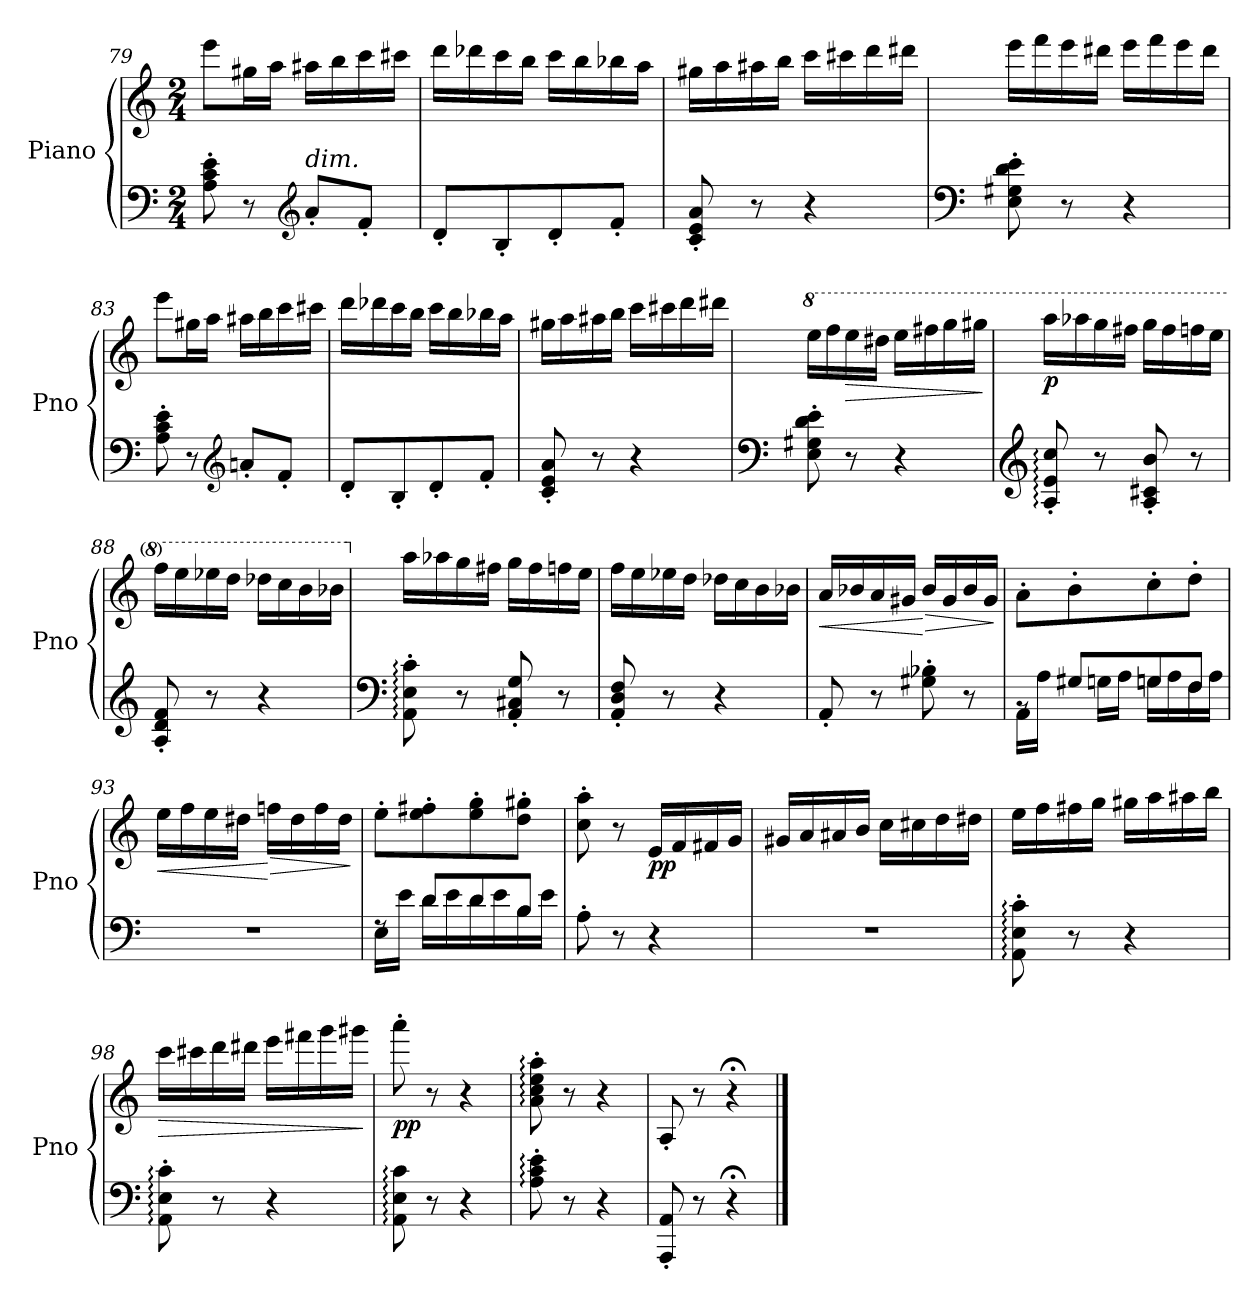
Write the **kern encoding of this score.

**kern	**kern	**dynam
*part1	*part1	*part1
*staff2	*staff1	*staff1/2
*I"Piano	*	*
*I'Pno	*	*
!!LO:LB:g=z
*clefF4	*clefG2	*
*k[]	*k[]	*
*M2/4	*M2/4	*
=79	=79	=79
8A\' 8c\' 8e\'	8eee\L	.
8r	16gg#X\L	.
.	16aa\JJ	.
*clefG2	*	*
!LO:TX:a:i:t=dim.	!	!
8a'/L	16aa#X\LL	.
.	16bb\	.
8f'/J	16ccc\	.
.	16ccc#X\JJ	.
=80	=80	=80
8d'/L	16ddd\LL	.
.	16ddd-X\	.
8B'/	16ccc\	.
.	16bb\JJ	.
8d'/	16ccc\LL	.
.	16bb\	.
8f'/J	16bb-X\	.
.	16aa\JJ	.
=81	=81	=81
8c/' 8e/' 8a/'	16gg#X\LL	.
.	16aa\	.
8r	16aa#X\	.
.	16bb\JJ	.
4r	16ccc\LL	.
.	16ccc#X\	.
.	16ddd\	.
.	16ddd#X\JJ	.
=82	=82	=82
*clefF4	*	*
8E\' 8G#X\' 8d\' 8e\'	16eee\LL	.
.	16fff\	.
8r	16eee\	.
.	16ddd#X\JJ	.
4r	16eee\LL	.
.	16fff\	.
.	16eee\	.
.	16ddd#\JJ	.
!!LO:PB:g=z
=83	=83	=83
8A\' 8c\' 8e\'	8eee\L	.
8r	16gg#X\L	.
.	16aa\JJ	.
*clefG2	*	*
8an'/L	16aa#X\LL	.
.	16bb\	.
8f'/J	16ccc\	.
.	16ccc#X\JJ	.
=84	=84	=84
8d'/L	16ddd\LL	.
.	16ddd-X\	.
8B'/	16ccc\	.
.	16bb\JJ	.
8d'/	16ccc\LL	.
.	16bb\	.
8f'/J	16bb-X\	.
.	16aa\JJ	.
=85	=85	=85
8c/' 8e/' 8a/'	16gg#X\LL	.
.	16aa\	.
8r	16aa#X\	.
.	16bb\JJ	.
4r	16ccc\LL	.
.	16ccc#X\	.
.	16ddd\	.
.	16ddd#X\JJ	.
=86	=86	=86
*clefF4	*	*
*	*8va	*
8E\' 8G#X\' 8d\' 8e\'	16eee\LL	.
.	16fff\	.
!	!	!LO:HP:b
8r	16eee\	>
.	16ddd#X\JJ	.
4r	16eee\LL	.
.	16fff#X\	.
.	16ggg\	.
.	16ggg#X\JJ	.
.	.	]
!!LO:LB:g=z
=87	=87	=87
*clefG2	*	*
!	!	!LO:DY:b
8A/:' 8e/:' 8cc/:'	16aaa\LL	p
.	16aaa-X\	.
8r	16ggg\	.
.	16fff#X\JJ	.
8A/' 8c#X/' 8b/'	16ggg\LL	.
.	16fff#\	.
8r	16fffn\	.
.	16eee\JJ	.
=88	=88	=88
8A/' 8d/' 8f/'	16fff\LL	.
.	16eee\	.
8r	16eee-X\	.
.	16ddd\JJ	.
4r	16ddd-X\LL	.
.	16ccc\	.
.	16bb\	.
.	16bb-X\JJ	.
=89	=89	=89
*clefF4	*	*
*	*X8va	*
8AA\:' 8E\:' 8c\:'	16aa\LL	.
.	16aa-X\	.
8r	16gg\	.
.	16ff#X\JJ	.
8AA/' 8C#X/' 8G/'	16gg\LL	.
.	16ff#\	.
8r	16ffn\	.
.	16ee\JJ	.
=90	=90	=90
8AA/' 8D/' 8F/'	16ff\LL	.
.	16ee\	.
8r	16ee-X\	.
.	16dd\JJ	.
4r	16dd-X\LL	.
.	16cc\	.
.	16b\	.
.	16b-X\JJ	.
!!LO:LB:g=z
=91	=91	=91
!	!	!LO:HP:b
8AA'/	16a/LL	<
.	16b-X/	.
8r	16a/	.
.	16g#X/JJ	.
!	!	!LO:HP:n=1:b
8G#X\' 8B-X\'	16b-/LL	[ >
.	16g#/	.
8r	16b-/	.
.	16g#/JJ	.
.	.	]
!!LO:LB:g=z
=92	=92	=92
*^	*	*
8rBB	16AA\LL	8a'\L	.
.	16A\JJ	.	.
8G#X/L	16Gn\LL	8b'\	.
.	16A\JJ	.	.
8Gn/	16Gn\LL	8cc'\	.
.	16A\	.	.
8F/J	16F\	8dd'\J	.
.	16A\JJ	.	.
=93	=93	=93	=93
!	!	!	!LO:HP:b
*v	*v	*	*
2r	16ee\LL	<
.	16ff\	.
.	16ee\	.
.	16dd#X\JJ	.
!	!	!LO:HP:n=1:b
.	16ffn\LL	[ >
.	16dd#\	.
.	16ff\	.
.	16dd#\JJ	.
.	.	]
=94	=94	=94
*^	*	*
8rF	16E\LL	8ee'\L	.
.	16e\JJ	.	.
8d/L	16d\LL	8ee\' 8ff#X\'	.
.	16e\	.	.
8d/	16d\	8ee\' 8gg\'	.
.	16e\	.	.
8B/J	16B\	8dd\' 8gg#X\'J	.
.	16e\JJ	.	.
*v	*v	*	*
=95	=95	=95
8A'\	8cc\' 8aa\'	.
8r	8r	.
!	!	!LO:DY:b
4r	16e/LL	pp
.	16f/	.
.	16f#X/	.
.	16g/JJ	.
=96	=96	=96
2r	16g#X/LL	.
.	16a/	.
.	16a#X/	.
.	16b/JJ	.
.	16cc\LL	.
.	16cc#X\	.
.	16dd\	.
.	16dd#X\JJ	.
!!LO:LB:g=z
=97	=97	=97
8AA\:' 8E\:' 8c\:'	16ee\LL	.
.	16ff\	.
8r	16ff#X\	.
.	16gg\JJ	.
4r	16gg#X\LL	.
.	16aa\	.
.	16aa#X\	.
.	16bb\JJ	.
=98	=98	=98
!	!	!LO:HP:b
8AA\:' 8E\:' 8c\:'	16ccc\LL	>
.	16ccc#X\	.
8r	16ddd\	.
.	16ddd#X\JJ	.
4r	16eee\LL	.
.	16fff#X\	.
.	16ggg\	.
.	16ggg#X\JJ	.
.	.	]
=99	=99	=99
!	!	!LO:DY:b
8AA\: 8E\: 8c\:	8aaa'\	pp
8r	8r	.
4r	4r	.
=100	=100	=100
8A\:' 8c\:' 8e\:'	8a\:' 8cc\:' 8ee\:' 8aa\:'	.
8r	8r	.
4r	4r	.
=101	=101	=101
8AAA/' 8AA/'	8A'/	.
8r	8r	.
4r;<	4r;<	.
==	==	==
*-	*-	*-
